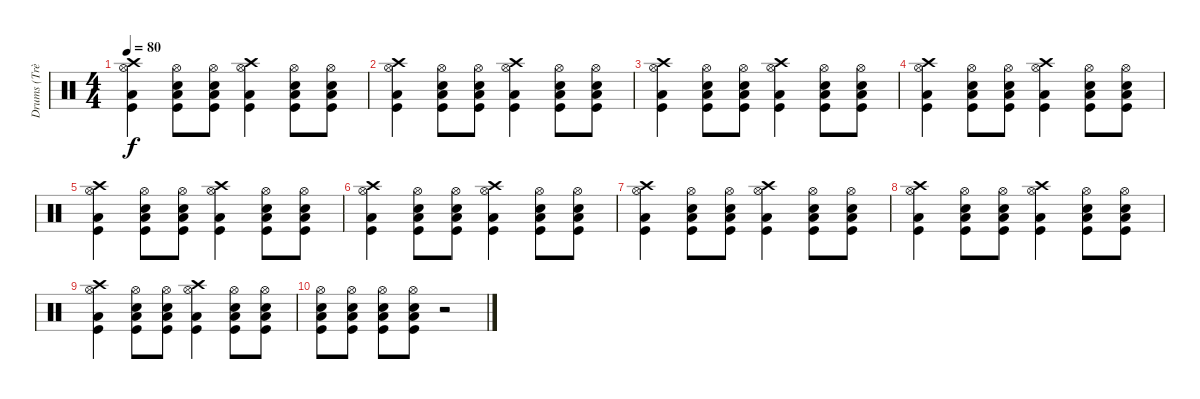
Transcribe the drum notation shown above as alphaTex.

\track ("Drums (Trè Cool)" "Drums (Trè") {instrument percussion}
\staff {score}
\articulation defaults
\ts (4 4)
\tempo 80
\clef neutral
\ks c
("Hi-Hat (open)" "Crash high (hit)" "Low Floor Tom (hit)" "Kick (hit)").4{dy f} ("Hi-Hat (open)" "Snare (hit) 2" "Low Floor Tom (hit)" "Kick (hit)").8 ("Hi-Hat (open)" "Snare (hit) 2" "Low Floor Tom (hit)" "Kick (hit)").8 ("Hi-Hat (open)" "Crash high (hit)" "Low Floor Tom (hit)" "Kick (hit)").4 ("Hi-Hat (open)" "Snare (hit) 2" "Low Floor Tom (hit)" "Kick (hit)").8 ("Hi-Hat (open)" "Snare (hit) 2" "Low Floor Tom (hit)" "Kick (hit)").8 |
("Hi-Hat (open)" "Crash high (hit)" "Low Floor Tom (hit)" "Kick (hit)").4 ("Hi-Hat (open)" "Snare (hit) 2" "Low Floor Tom (hit)" "Kick (hit)").8 ("Hi-Hat (open)" "Snare (hit) 2" "Low Floor Tom (hit)" "Kick (hit)").8 ("Hi-Hat (open)" "Crash high (hit)" "Low Floor Tom (hit)" "Kick (hit)").4 ("Hi-Hat (open)" "Snare (hit) 2" "Low Floor Tom (hit)" "Kick (hit)").8 ("Hi-Hat (open)" "Snare (hit) 2" "Low Floor Tom (hit)" "Kick (hit)").8 |
("Hi-Hat (open)" "Crash high (hit)" "Low Floor Tom (hit)" "Kick (hit)").4 ("Hi-Hat (open)" "Snare (hit) 2" "Low Floor Tom (hit)" "Kick (hit)").8 ("Hi-Hat (open)" "Snare (hit) 2" "Low Floor Tom (hit)" "Kick (hit)").8 ("Hi-Hat (open)" "Crash high (hit)" "Low Floor Tom (hit)" "Kick (hit)").4 ("Hi-Hat (open)" "Snare (hit) 2" "Low Floor Tom (hit)" "Kick (hit)").8 ("Hi-Hat (open)" "Snare (hit) 2" "Low Floor Tom (hit)" "Kick (hit)").8 |
("Hi-Hat (open)" "Crash high (hit)" "Low Floor Tom (hit)" "Kick (hit)").4 ("Hi-Hat (open)" "Snare (hit) 2" "Low Floor Tom (hit)" "Kick (hit)").8 ("Hi-Hat (open)" "Snare (hit) 2" "Low Floor Tom (hit)" "Kick (hit)").8 ("Hi-Hat (open)" "Crash high (hit)" "Low Floor Tom (hit)" "Kick (hit)").4 ("Hi-Hat (open)" "Snare (hit) 2" "Low Floor Tom (hit)" "Kick (hit)").8 ("Hi-Hat (open)" "Snare (hit) 2" "Low Floor Tom (hit)" "Kick (hit)").8 |
("Hi-Hat (open)" "Crash high (hit)" "Low Floor Tom (hit)" "Kick (hit)").4 ("Hi-Hat (open)" "Snare (hit) 2" "Low Floor Tom (hit)" "Kick (hit)").8 ("Hi-Hat (open)" "Snare (hit) 2" "Low Floor Tom (hit)" "Kick (hit)").8 ("Hi-Hat (open)" "Crash high (hit)" "Low Floor Tom (hit)" "Kick (hit)").4 ("Hi-Hat (open)" "Snare (hit) 2" "Low Floor Tom (hit)" "Kick (hit)").8 ("Hi-Hat (open)" "Snare (hit) 2" "Low Floor Tom (hit)" "Kick (hit)").8 |
("Hi-Hat (open)" "Crash high (hit)" "Low Floor Tom (hit)" "Kick (hit)").4 ("Hi-Hat (open)" "Snare (hit) 2" "Low Floor Tom (hit)" "Kick (hit)").8 ("Hi-Hat (open)" "Snare (hit) 2" "Low Floor Tom (hit)" "Kick (hit)").8 ("Hi-Hat (open)" "Crash high (hit)" "Low Floor Tom (hit)" "Kick (hit)").4 ("Hi-Hat (open)" "Snare (hit) 2" "Low Floor Tom (hit)" "Kick (hit)").8 ("Hi-Hat (open)" "Snare (hit) 2" "Low Floor Tom (hit)" "Kick (hit)").8 |
("Hi-Hat (open)" "Crash high (hit)" "Low Floor Tom (hit)" "Kick (hit)").4 ("Hi-Hat (open)" "Snare (hit) 2" "Low Floor Tom (hit)" "Kick (hit)").8 ("Hi-Hat (open)" "Snare (hit) 2" "Low Floor Tom (hit)" "Kick (hit)").8 ("Hi-Hat (open)" "Crash high (hit)" "Low Floor Tom (hit)" "Kick (hit)").4 ("Hi-Hat (open)" "Snare (hit) 2" "Low Floor Tom (hit)" "Kick (hit)").8 ("Hi-Hat (open)" "Snare (hit) 2" "Low Floor Tom (hit)" "Kick (hit)").8 |
("Hi-Hat (open)" "Crash high (hit)" "Low Floor Tom (hit)" "Kick (hit)").4 ("Hi-Hat (open)" "Snare (hit) 2" "Low Floor Tom (hit)" "Kick (hit)").8 ("Hi-Hat (open)" "Snare (hit) 2" "Low Floor Tom (hit)" "Kick (hit)").8 ("Hi-Hat (open)" "Crash high (hit)" "Low Floor Tom (hit)" "Kick (hit)").4 ("Hi-Hat (open)" "Snare (hit) 2" "Low Floor Tom (hit)" "Kick (hit)").8 ("Hi-Hat (open)" "Snare (hit) 2" "Low Floor Tom (hit)" "Kick (hit)").8 |
("Hi-Hat (open)" "Crash high (hit)" "Low Floor Tom (hit)" "Kick (hit)").4 ("Hi-Hat (open)" "Snare (hit) 2" "Low Floor Tom (hit)" "Kick (hit)").8 ("Hi-Hat (open)" "Snare (hit) 2" "Low Floor Tom (hit)" "Kick (hit)").8 ("Hi-Hat (open)" "Crash high (hit)" "Low Floor Tom (hit)" "Kick (hit)").4 ("Hi-Hat (open)" "Snare (hit) 2" "Low Floor Tom (hit)" "Kick (hit)").8 ("Hi-Hat (open)" "Snare (hit) 2" "Low Floor Tom (hit)" "Kick (hit)").8 |
("Hi-Hat (open)" "Snare (hit) 2" "Low Floor Tom (hit)" "Kick (hit)").8 ("Hi-Hat (open)" "Snare (hit) 2" "Low Floor Tom (hit)" "Kick (hit)").8 ("Hi-Hat (open)" "Snare (hit) 2" "Low Floor Tom (hit)" "Kick (hit)").8 ("Hi-Hat (open)" "Snare (hit) 2" "Low Floor Tom (hit)" "Kick (hit)").8 r.2
